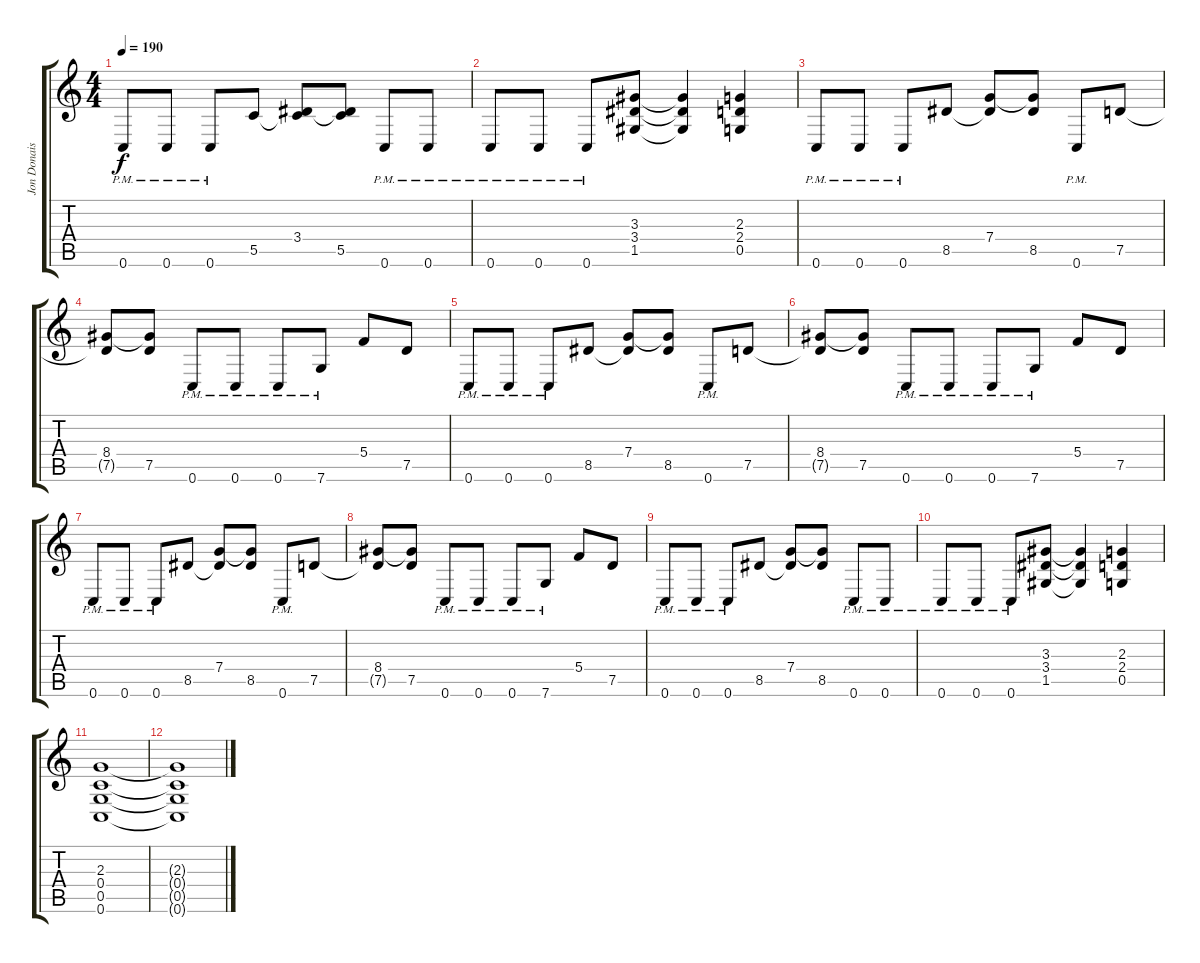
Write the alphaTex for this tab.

\track ("Jon Donais" "Jon Donais") {instrument distortionguitar}
\staff {score tabs}
\tuning (D4 A3 F3 C3 G2 C2) {hide}
\ts (4 4)
\tempo 190
\clef g2
\ks c
0.6{pm}.8{dy f} 0.6{pm}.8 0.6{pm}.8 5.5.8 (3.4 5.5{t}).8 (3.4{t} 5.5).8 0.6{pm}.8 0.6{pm}.8 |
0.6{pm}.8 0.6{pm}.8 0.6{pm}.8 (3.3 3.4 1.5).8 (3.3{t} 3.4{t} 1.5{t}).4 (2.3 2.4 0.5).4 |
0.6{pm}.8 0.6{pm}.8 0.6{pm}.8 8.5.8 (7.4 8.5{t}).8 (7.4{t} 8.5).8 0.6{pm}.8 7.5.8 |
(8.4 7.5{t}).8 (8.4{t} 7.5).8 0.6{pm}.8 0.6{pm}.8 0.6{pm}.8 7.6{pm}.8 5.4.8 7.5.8 |
0.6{pm}.8 0.6{pm}.8 0.6{pm}.8 8.5.8 (7.4 8.5{t}).8 (7.4{t} 8.5).8 0.6{pm}.8 7.5.8 |
(8.4 7.5{t}).8 (8.4{t} 7.5).8 0.6{pm}.8 0.6{pm}.8 0.6{pm}.8 7.6{pm}.8 5.4.8 7.5.8 |
0.6{pm}.8 0.6{pm}.8 0.6{pm}.8 8.5.8 (7.4 8.5{t}).8 (7.4{t} 8.5).8 0.6{pm}.8 7.5.8 |
(8.4 7.5{t}).8 (8.4{t} 7.5).8 0.6{pm}.8 0.6{pm}.8 0.6{pm}.8 7.6{pm}.8 5.4.8 7.5.8 |
0.6{pm}.8 0.6{pm}.8 0.6{pm}.8 8.5.8 (7.4 8.5{t}).8 (7.4{t} 8.5).8 0.6{pm}.8 0.6{pm}.8 |
0.6{pm}.8 0.6{pm}.8 0.6{pm}.8 (3.3 3.4 1.5).8 (3.3{t} 3.4{t} 1.5{t}).4 (2.3 2.4 0.5).4 |
(2.3 0.4 0.5 0.6).1 |
(2.3{t} 0.4{t} 0.5{t} 0.6{t}).1
